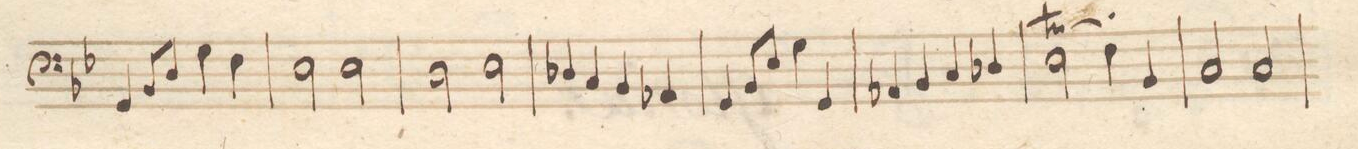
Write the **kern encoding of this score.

**kern	**dynam
*I"Baſso e Violoncello.	*
*clefF4	*
*k[b-e-]	*
*met(C.|)	*
*M2/2	*
4GG/	.
8BB-/L	.
8D/J	.
4G\	.
4F\	.
=48	=48
2E-\	.
2E-\	.
=49	=49
2D\	.
2E-\	.
=50	=50
4D-X/	.
4C/	.
4BB-/	.
4AA-X/	.
=51	=51
4GG/	.
8BB-/L	.
8E-/J	.
4G\	.
4GG/	.
=52	=52
4AA-X/	.
4BB-/	.
4C/	.
4D-X/	.
=53	=53
(2E-T\	.
4F'\)	.
4BB-/	.
=54	=54
2C/	.
2C/	.
=55	=55
*-	*-
